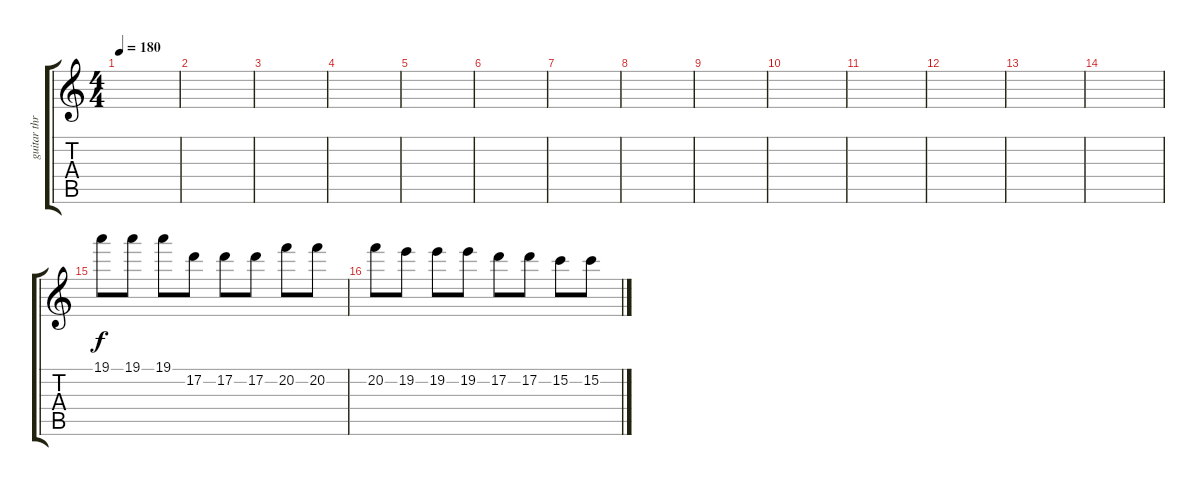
\track ("guitar three" "guitar thr") {instrument overdrivenguitar}
\staff {score tabs}
\tuning (D4 A3 F3 C3 G2 C2) {hide}
\ts (4 4)
\tempo 180
\clef g2
\ks c
|
|
|
|
|
|
|
|
|
|
|
|
|
|
19.1.8 19.1.8 19.1.8 17.2.8 17.2.8 17.2.8 20.2.8 20.2.8 |
20.2.8 19.2.8 19.2.8 19.2.8 17.2.8 17.2.8 15.2.8 15.2.8
